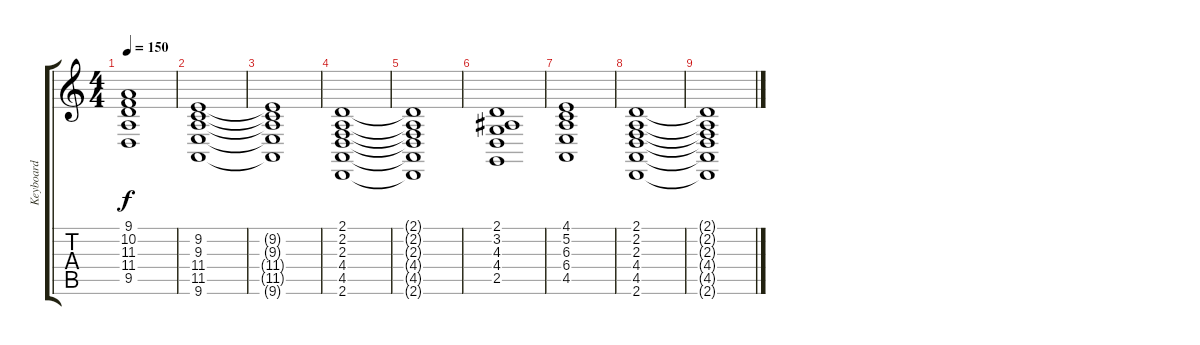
\track ("Keyboard" "Keyboard") {instrument tremolostrings}
\staff {score tabs}
\tuning (C4 G3 Eb3 Bb2 F2 C2) {hide}
\ts (4 4)
\tempo 150
\clef g2
\ks c
(9.1{t} 10.2{t} 11.3{t} 11.4{t} 9.5{t}).1{dy f} |
(9.2 9.3 11.4 11.5 9.6).1 |
(9.2{t} 9.3{t} 11.4{t} 11.5{t} 9.6{t}).1 |
(2.1 2.2 2.3 4.4 4.5 2.6).1 |
(2.1{t} 2.2{t} 2.3{t} 4.4{t} 4.5{t} 2.6{t}).1 |
(2.1 3.2 4.3 4.4 2.5).1 |
(4.1 5.2 6.3 6.4 4.5).1 |
(2.1 2.2 2.3 4.4 4.5 2.6).1 |
(2.1{t} 2.2{t} 2.3{t} 4.4{t} 4.5{t} 2.6{t}).1
